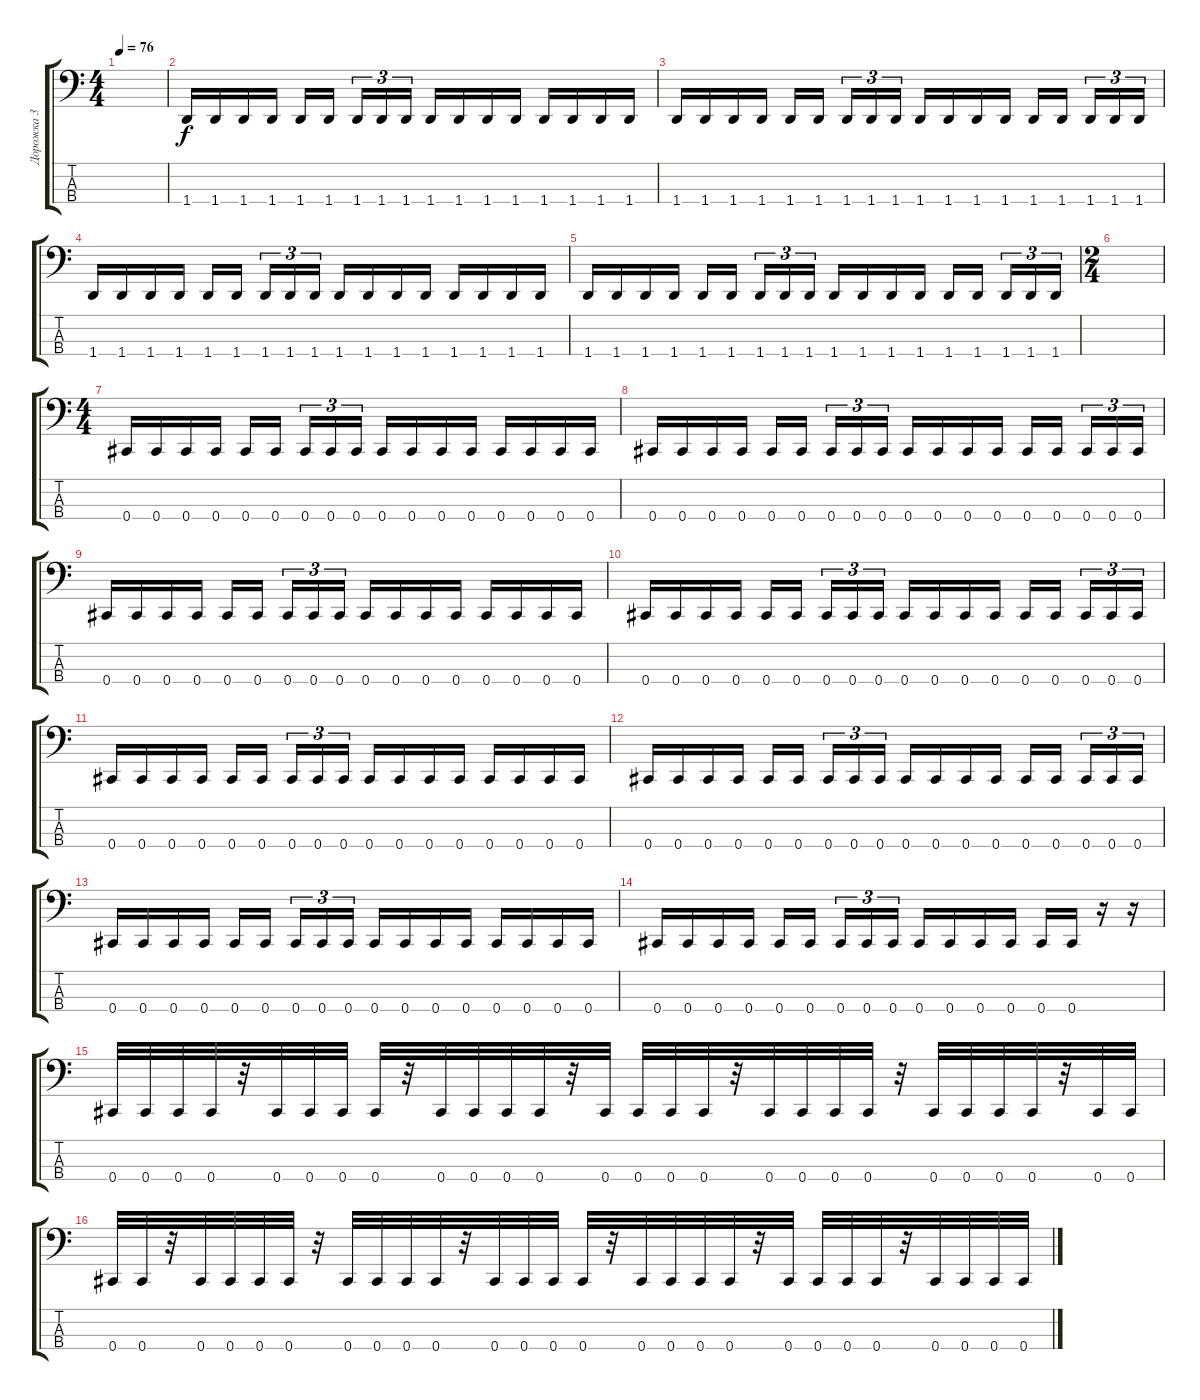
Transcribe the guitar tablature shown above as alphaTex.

\track ("Дорожка 3" "Дорожка 3") {instrument electricbassfinger}
\staff {score tabs}
\tuning (Gb2 Db2 Ab1 Db1) {hide}
\ts (4 4)
\tempo 76
\clef f4
\ks c
|
1.4.16 1.4.16 1.4.16 1.4.16 1.4.16 1.4.16 1.4.16{tu (3 2)} 1.4.16{tu (3 2)} 1.4.16{tu (3 2)} 1.4.16 1.4.16 1.4.16 1.4.16 1.4.16 1.4.16 1.4.16 1.4.16 |
1.4.16 1.4.16 1.4.16 1.4.16 1.4.16 1.4.16 1.4.16{tu (3 2)} 1.4.16{tu (3 2)} 1.4.16{tu (3 2)} 1.4.16 1.4.16 1.4.16 1.4.16 1.4.16 1.4.16 1.4.16{tu (3 2)} 1.4.16{tu (3 2)} 1.4.16{tu (3 2)} |
1.4.16 1.4.16 1.4.16 1.4.16 1.4.16 1.4.16 1.4.16{tu (3 2)} 1.4.16{tu (3 2)} 1.4.16{tu (3 2)} 1.4.16 1.4.16 1.4.16 1.4.16 1.4.16 1.4.16 1.4.16 1.4.16 |
1.4.16 1.4.16 1.4.16 1.4.16 1.4.16 1.4.16 1.4.16{tu (3 2)} 1.4.16{tu (3 2)} 1.4.16{tu (3 2)} 1.4.16 1.4.16 1.4.16 1.4.16 1.4.16 1.4.16 1.4.16{tu (3 2)} 1.4.16{tu (3 2)} 1.4.16{tu (3 2)} |
\ts (2 4)
|
\ts (4 4)
0.4.16 0.4.16 0.4.16 0.4.16 0.4.16 0.4.16 0.4.16{tu (3 2)} 0.4.16{tu (3 2)} 0.4.16{tu (3 2)} 0.4.16 0.4.16 0.4.16 0.4.16 0.4.16 0.4.16 0.4.16 0.4.16 |
0.4.16 0.4.16 0.4.16 0.4.16 0.4.16 0.4.16 0.4.16{tu (3 2)} 0.4.16{tu (3 2)} 0.4.16{tu (3 2)} 0.4.16 0.4.16 0.4.16 0.4.16 0.4.16 0.4.16 0.4.16{tu (3 2)} 0.4.16{tu (3 2)} 0.4.16{tu (3 2)} |
0.4.16 0.4.16 0.4.16 0.4.16 0.4.16 0.4.16 0.4.16{tu (3 2)} 0.4.16{tu (3 2)} 0.4.16{tu (3 2)} 0.4.16 0.4.16 0.4.16 0.4.16 0.4.16 0.4.16 0.4.16 0.4.16 |
0.4.16 0.4.16 0.4.16 0.4.16 0.4.16 0.4.16 0.4.16{tu (3 2)} 0.4.16{tu (3 2)} 0.4.16{tu (3 2)} 0.4.16 0.4.16 0.4.16 0.4.16 0.4.16 0.4.16 0.4.16{tu (3 2)} 0.4.16{tu (3 2)} 0.4.16{tu (3 2)} |
0.4.16 0.4.16 0.4.16 0.4.16 0.4.16 0.4.16 0.4.16{tu (3 2)} 0.4.16{tu (3 2)} 0.4.16{tu (3 2)} 0.4.16 0.4.16 0.4.16 0.4.16 0.4.16 0.4.16 0.4.16 0.4.16 |
0.4.16 0.4.16 0.4.16 0.4.16 0.4.16 0.4.16 0.4.16{tu (3 2)} 0.4.16{tu (3 2)} 0.4.16{tu (3 2)} 0.4.16 0.4.16 0.4.16 0.4.16 0.4.16 0.4.16 0.4.16{tu (3 2)} 0.4.16{tu (3 2)} 0.4.16{tu (3 2)} |
0.4.16 0.4.16 0.4.16 0.4.16 0.4.16 0.4.16 0.4.16{tu (3 2)} 0.4.16{tu (3 2)} 0.4.16{tu (3 2)} 0.4.16 0.4.16 0.4.16 0.4.16 0.4.16 0.4.16 0.4.16 0.4.16 |
0.4.16 0.4.16 0.4.16 0.4.16 0.4.16 0.4.16 0.4.16{tu (3 2)} 0.4.16{tu (3 2)} 0.4.16{tu (3 2)} 0.4.16 0.4.16 0.4.16 0.4.16 0.4.16 0.4.16 r.16 r.16 |
0.4.32 0.4.32 0.4.32 0.4.32 r.32 0.4.32 0.4.32 0.4.32 0.4.32 r.32 0.4.32 0.4.32 0.4.32 0.4.32 r.32 0.4.32 0.4.32 0.4.32 0.4.32 r.32 0.4.32 0.4.32 0.4.32 0.4.32 r.32 0.4.32 0.4.32 0.4.32 0.4.32 r.32 0.4.32 0.4.32 |
0.4.32 0.4.32 r.32 0.4.32 0.4.32 0.4.32 0.4.32 r.32 0.4.32 0.4.32 0.4.32 0.4.32 r.32 0.4.32 0.4.32 0.4.32 0.4.32 r.32 0.4.32 0.4.32 0.4.32 0.4.32 r.32 0.4.32 0.4.32 0.4.32 0.4.32 r.32 0.4.32 0.4.32 0.4.32 0.4.32
